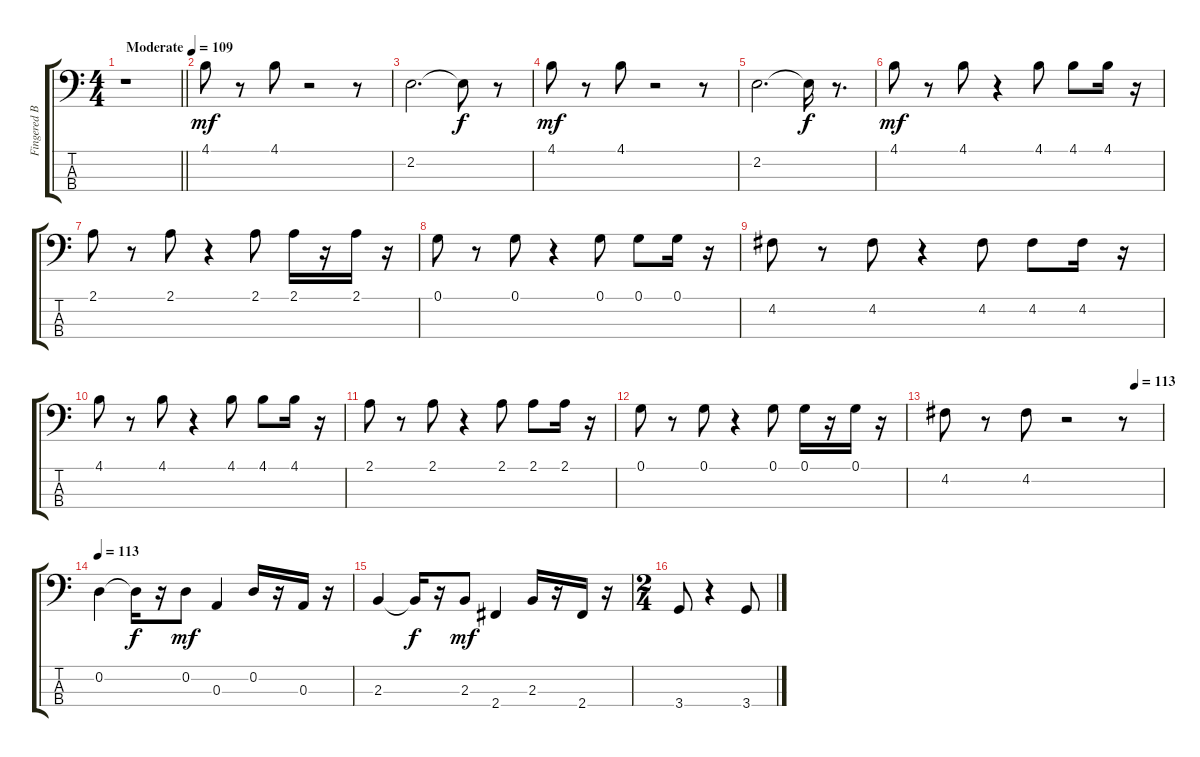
\track ("Fingered Bass" "Fingered B") {instrument electricbassfinger}
\staff {score tabs}
\tuning (G2 D2 A1 E1) {hide}
\ts (4 4)
\tempo (109 "Moderate")
\clef f4
\barLineRight lightlight
\ks c
r.1{dy mf instrument electricbassfinger} |
4.1.8 r.8 4.1.8 r.2 r.8 |
2.2.2{d} 2.2{t}.8{dy f} r.8 |
4.1.8{dy mf} r.8 4.1.8 r.2 r.8 |
2.2.2{d} 2.2{t}.16{dy f} r.8{d} |
4.1.8{dy mf} r.8 4.1.8 r.4 4.1.8 4.1.8 4.1.16 r.16 |
2.1.8 r.8 2.1.8 r.4 2.1.8 2.1.16 r.16 2.1.16 r.16 |
0.1.8 r.8 0.1.8 r.4 0.1.8 0.1.8 0.1.16 r.16 |
4.2.8 r.8 4.2.8 r.4 4.2.8 4.2.8 4.2.16 r.16 |
4.1.8 r.8 4.1.8 r.4 4.1.8 4.1.8 4.1.16 r.16 |
2.1.8 r.8 2.1.8 r.4 2.1.8 2.1.8 2.1.16 r.16 |
0.1.8 r.8 0.1.8 r.4 0.1.8 0.1.16 r.16 0.1.16 r.16 |
\tempo (113 0.875)
4.2.8 r.8 4.2.8 r.2 r.8 |
\tempo 113
0.2.4 0.2{t}.16{dy f} r.16 0.2.8{dy mf} 0.3.4 0.2.16 r.16 0.3.16 r.16 |
2.3.4 2.3{t}.16{dy f} r.16 2.3.8{dy mf} 2.4.4 2.3.16 r.16 2.4.16 r.16 |
\ts (2 4)
3.4.8 r.4 3.4.8
